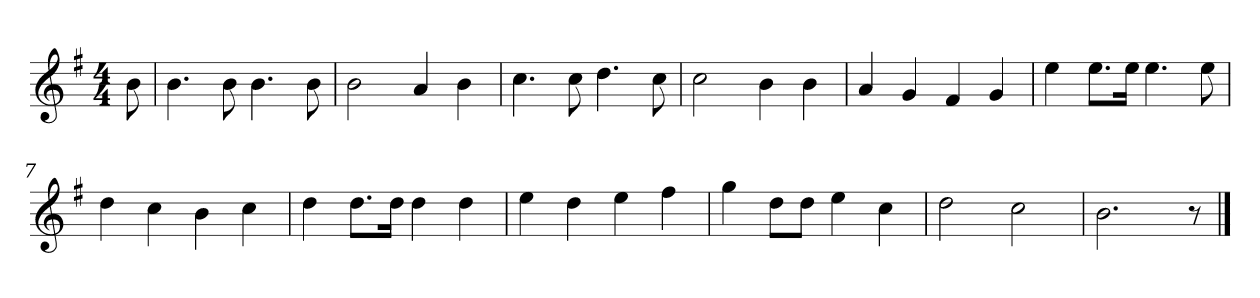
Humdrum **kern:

**kern
*part1
*staff1
*k[f#]
*M4/4
*MM120
=
8b
=1
4.b
8b
4.b
8b
=2
2b
4a
4b
=3
4.cc
8cc
4.dd
8cc
=4
2cc
4b
4b
=5
4a
4g
4f#
4g
=6
4ee
8.eeL
16eeJk
4.ee
8ee
=7
4dd
4cc
4b
4cc
=8
4dd
8.ddL
16ddJk
4dd
4dd
=9
4ee
4dd
4ee
4ff#
=10
4gg
8ddL
8ddJ
4ee
4cc
=11
2dd
2cc
=12
2.b
8r
==
*-
